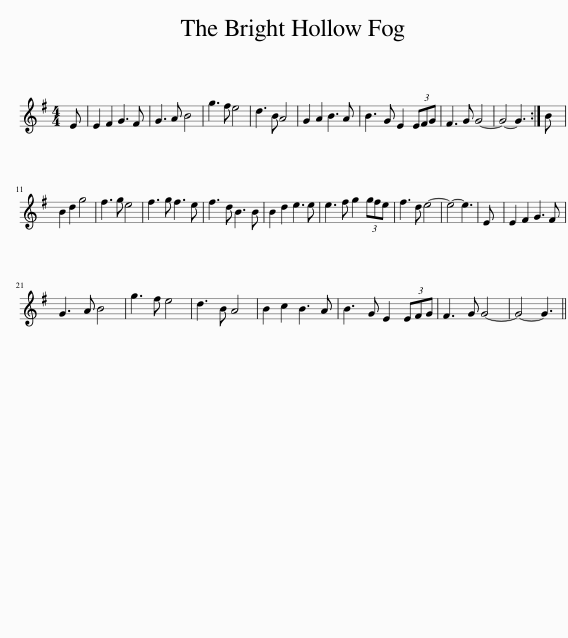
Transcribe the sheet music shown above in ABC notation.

X:1
L:1/8
M:4/4
I:linebreak $
K:Emin
V:1 treble
V:1
 E | E2 F2 G3 F | G3 A B4 | g3 f e4 | d3 B A4 | %5
 G2 A2 B3 A | B3 G E2 (3EFG | F3 G G4- | G4- G3 :| B |$ %10
 B2 d2 g4 | f3 g e4 | f3 g f3 e | f3 d B3 B | B2 d2 e3 e | %15
 e3 f g2 (3gfe | f3 d e4- | e4- e3 | E | E2 F2 G3 F |$ %20
 G3 A B4 | g3 f e4 | d3 B A4 | B2 c2 B3 A | B3 G E2 (3EFG | %25
 F3 G G4- | G4- G3 || %27
